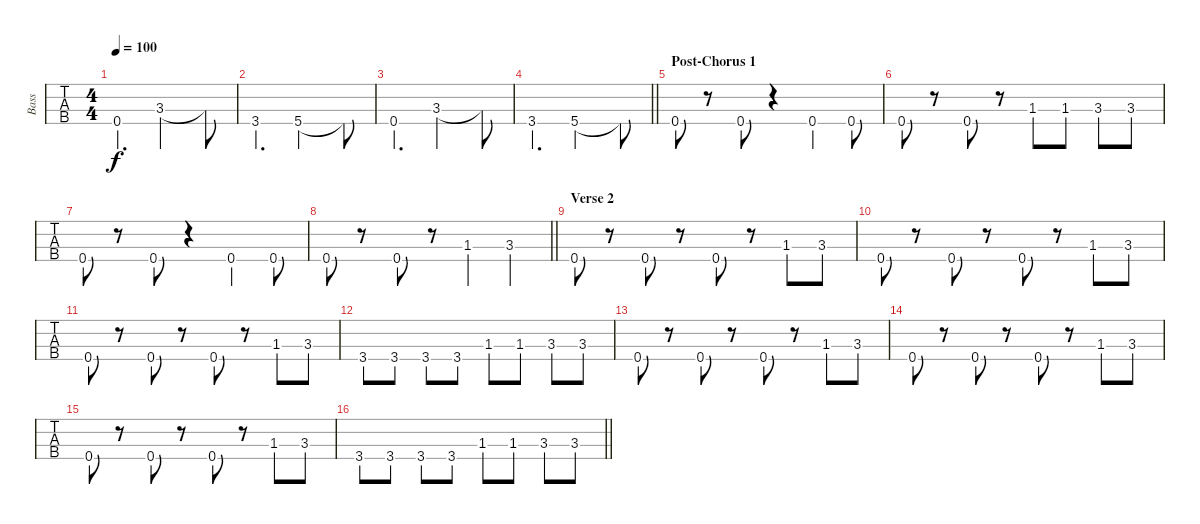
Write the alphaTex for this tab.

\track ("Bass" "Bass") {instrument electricbassfinger}
\staff {tabs}
\tuning (Gb2 Db2 Ab1 Db1) {hide}
\ts (4 4)
\tempo 100
\clef f4
\ks c
0.4.4{d dy f} 3.3.2 3.3{t}.8 |
3.4.4{d} 5.4.2 5.4{t}.8 |
0.4.4{d} 3.3.2 3.3{t}.8 |
\barLineRight lightlight
3.4.4{d} 5.4.2 5.4{t}.8 |
\section ("" "Post-Chorus 1")
0.4.8 r.8 0.4.8 r.4 0.4.4 0.4.8 |
0.4.8 r.8 0.4.8 r.8 1.3.8 1.3.8 3.3.8 3.3.8 |
0.4.8 r.8 0.4.8 r.4 0.4.4 0.4.8 |
\barLineRight lightlight
0.4.8 r.8 0.4.8 r.8 1.3.4 3.3.4 |
\section ("" "Verse 2")
0.4.8 r.8 0.4.8 r.8 0.4.8 r.8 1.3.8 3.3.8 |
0.4.8 r.8 0.4.8 r.8 0.4.8 r.8 1.3.8 3.3.8 |
0.4.8 r.8 0.4.8 r.8 0.4.8 r.8 1.3.8 3.3.8 |
3.4.8 3.4.8 3.4.8 3.4.8 1.3.8 1.3.8 3.3.8 3.3.8 |
0.4.8 r.8 0.4.8 r.8 0.4.8 r.8 1.3.8 3.3.8 |
0.4.8 r.8 0.4.8 r.8 0.4.8 r.8 1.3.8 3.3.8 |
0.4.8 r.8 0.4.8 r.8 0.4.8 r.8 1.3.8 3.3.8 |
\barLineRight lightlight
3.4.8 3.4.8 3.4.8 3.4.8 1.3.8 1.3.8 3.3.8 3.3.8
